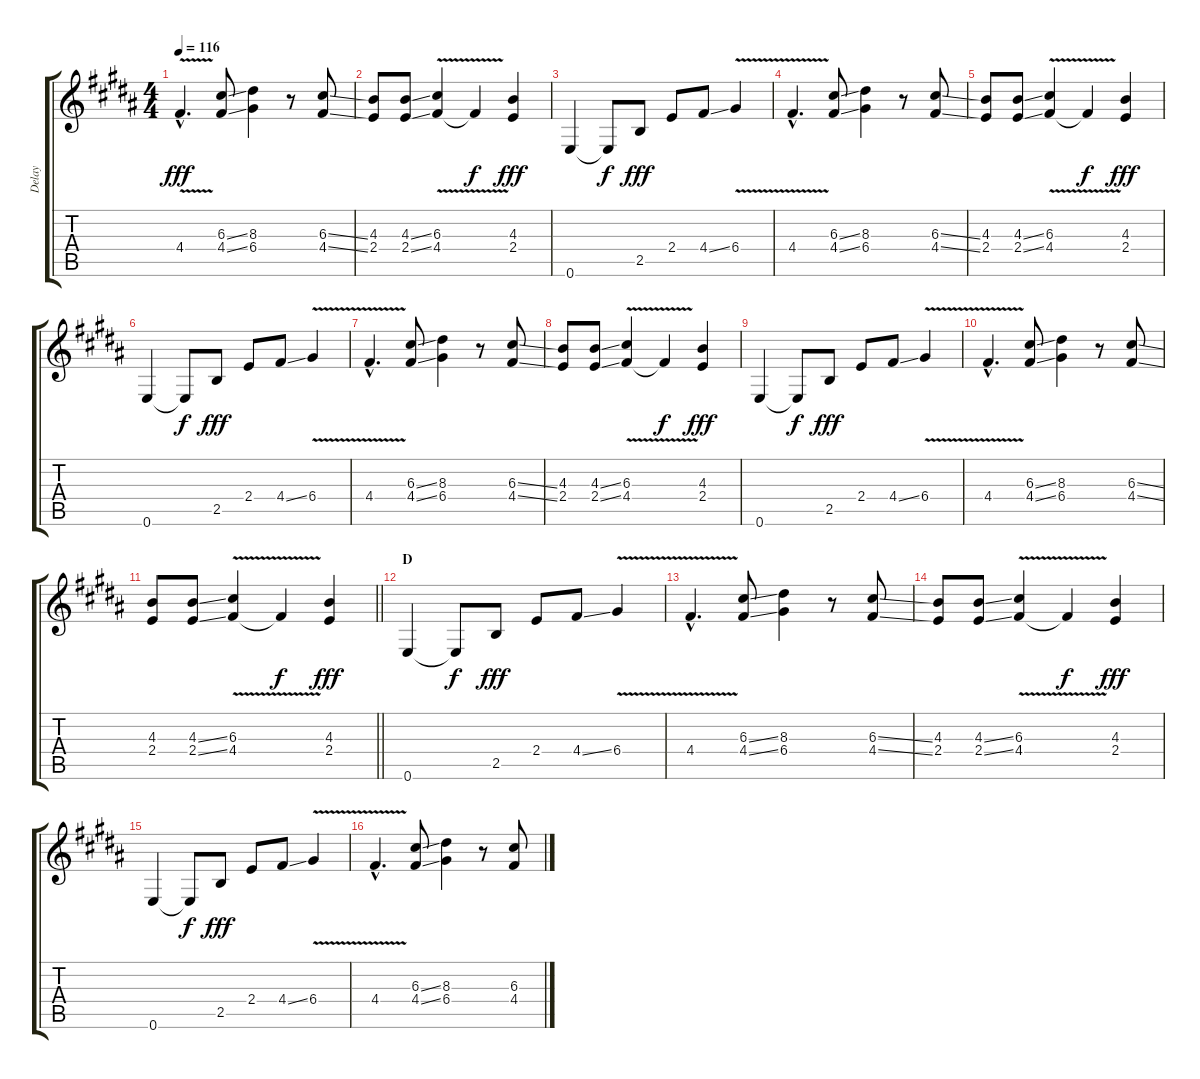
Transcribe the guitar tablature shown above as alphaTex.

\track ("Delay" "Delay") {instrument overdrivenguitar}
\staff {score tabs}
\tuning (E4 B3 G3 D3 A2 E2) {hide}
\ts (4 4)
\tempo 116
\clef g2
\ks b
4.4{v hac}.4{d dy fff} (6.3{ss} 4.4{ss}).8 (8.3 6.4).4 r.8 (6.3{ss} 4.4{ss}).8 |
(4.3 2.4).8 (4.3{ss} 2.4{ss}).8 (6.3{v} 4.4{v}).4 4.4{t}.4{dy f} (4.3 2.4).4{dy fff} |
0.6.4 0.6{t}.8{dy f} 2.5.8{dy fff} 2.4.8 4.4{ss}.8 6.4{v}.4 |
4.4{v hac}.4{d} (6.3{ss} 4.4{ss}).8 (8.3 6.4).4 r.8 (6.3{ss} 4.4{ss}).8 |
(4.3 2.4).8 (4.3{ss} 2.4{ss}).8 (6.3{v} 4.4{v}).4 4.4{t}.4{dy f} (4.3 2.4).4{dy fff} |
0.6.4 0.6{t}.8{dy f} 2.5.8{dy fff} 2.4.8 4.4{ss}.8 6.4{v}.4 |
4.4{v hac}.4{d} (6.3{ss} 4.4{ss}).8 (8.3 6.4).4 r.8 (6.3{ss} 4.4{ss}).8 |
(4.3 2.4).8 (4.3{ss} 2.4{ss}).8 (6.3{v} 4.4{v}).4 4.4{t}.4{dy f} (4.3 2.4).4{dy fff} |
0.6.4 0.6{t}.8{dy f} 2.5.8{dy fff} 2.4.8 4.4{ss}.8 6.4{v}.4 |
4.4{v hac}.4{d} (6.3{ss} 4.4{ss}).8 (8.3 6.4).4 r.8 (6.3{ss} 4.4{ss}).8 |
\barLineRight lightlight
(4.3 2.4).8 (4.3{ss} 2.4{ss}).8 (6.3{v} 4.4{v}).4 4.4{t}.4{dy f} (4.3 2.4).4{dy fff} |
\section ("" "D")
0.6.4 0.6{t}.8{dy f} 2.5.8{dy fff} 2.4.8 4.4{ss}.8 6.4{v}.4 |
4.4{v hac}.4{d} (6.3{ss} 4.4{ss}).8 (8.3 6.4).4 r.8 (6.3{ss} 4.4{ss}).8 |
(4.3 2.4).8 (4.3{ss} 2.4{ss}).8 (6.3{v} 4.4{v}).4 4.4{t}.4{dy f} (4.3 2.4).4{dy fff} |
0.6.4 0.6{t}.8{dy f} 2.5.8{dy fff} 2.4.8 4.4{ss}.8 6.4{v}.4 |
4.4{v hac}.4{d} (6.3{ss} 4.4{ss}).8 (8.3 6.4).4 r.8 (6.3{ss} 4.4{ss}).8
